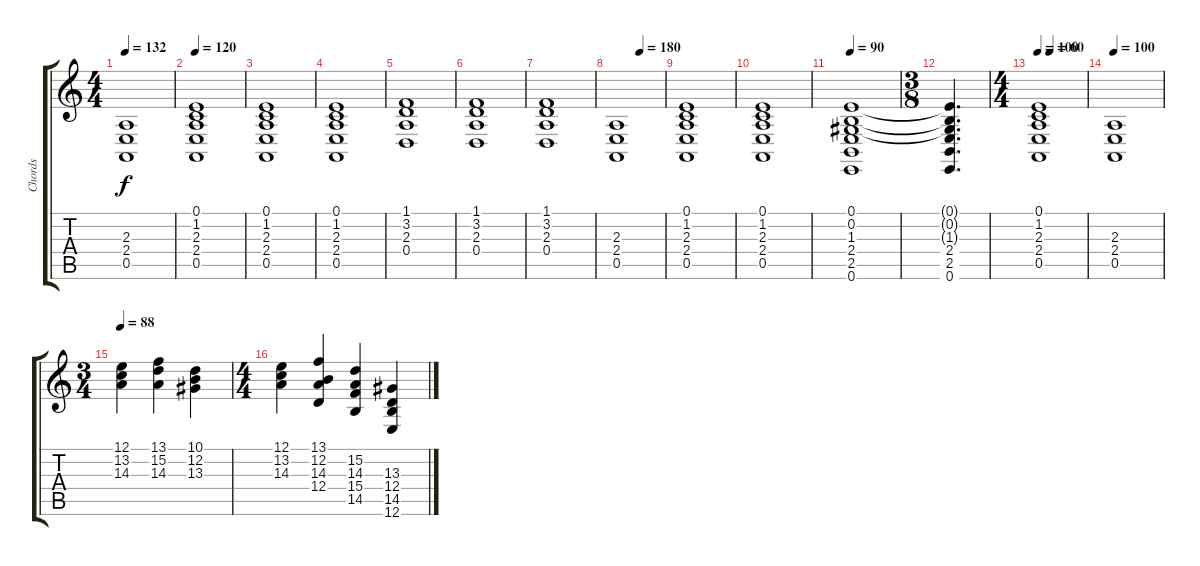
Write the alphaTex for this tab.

\track ("Chords" "Chords") {instrument harpsichord}
\staff {score tabs}
\tuning (E4 B3 G3 D3 A2 E2) {hide}
\ts (4 4)
\tempo 132
\clef g2
\ks aminor
(2.3 2.4 0.5).1{dy f} |
\tempo 120
(0.1 1.2 2.3 2.4 0.5).1 |
(0.1 1.2 2.3 2.4 0.5).1 |
(0.1 1.2 2.3 2.4 0.5).1 |
(1.1 3.2 2.3 0.4).1 |
(1.1 3.2 2.3 0.4).1 |
(1.1 3.2 2.3 0.4).1 |
\tempo (180 0.5)
(2.3 2.4 0.5).1 |
(0.1 1.2 2.3 2.4 0.5).1 |
(0.1 1.2 2.3 2.4 0.5).1 |
\tempo 90
(0.1 0.2 1.3 2.4 2.5 0.6).1 |
\ts (3 8)
(0.1{t} 0.2{t} 1.3{t} 2.4 2.5 0.6).4{d} |
\ts (4 4)
\tempo 100
\tempo (60 0.25)
(0.1 1.2 2.3 2.4 0.5).1 |
\tempo 100
(2.3 2.4 0.5).1 |
\ts (3 4)
\tempo 88
(12.1 13.2 14.3).4 (13.1 15.2 14.3).4 (10.1 12.2 13.3).4 |
\ts (4 4)
(12.1 13.2 14.3).4 (13.1 12.2 14.3 12.4).4 (15.2 14.3 15.4 14.5).4 (13.3 12.4 14.5 12.6).4
